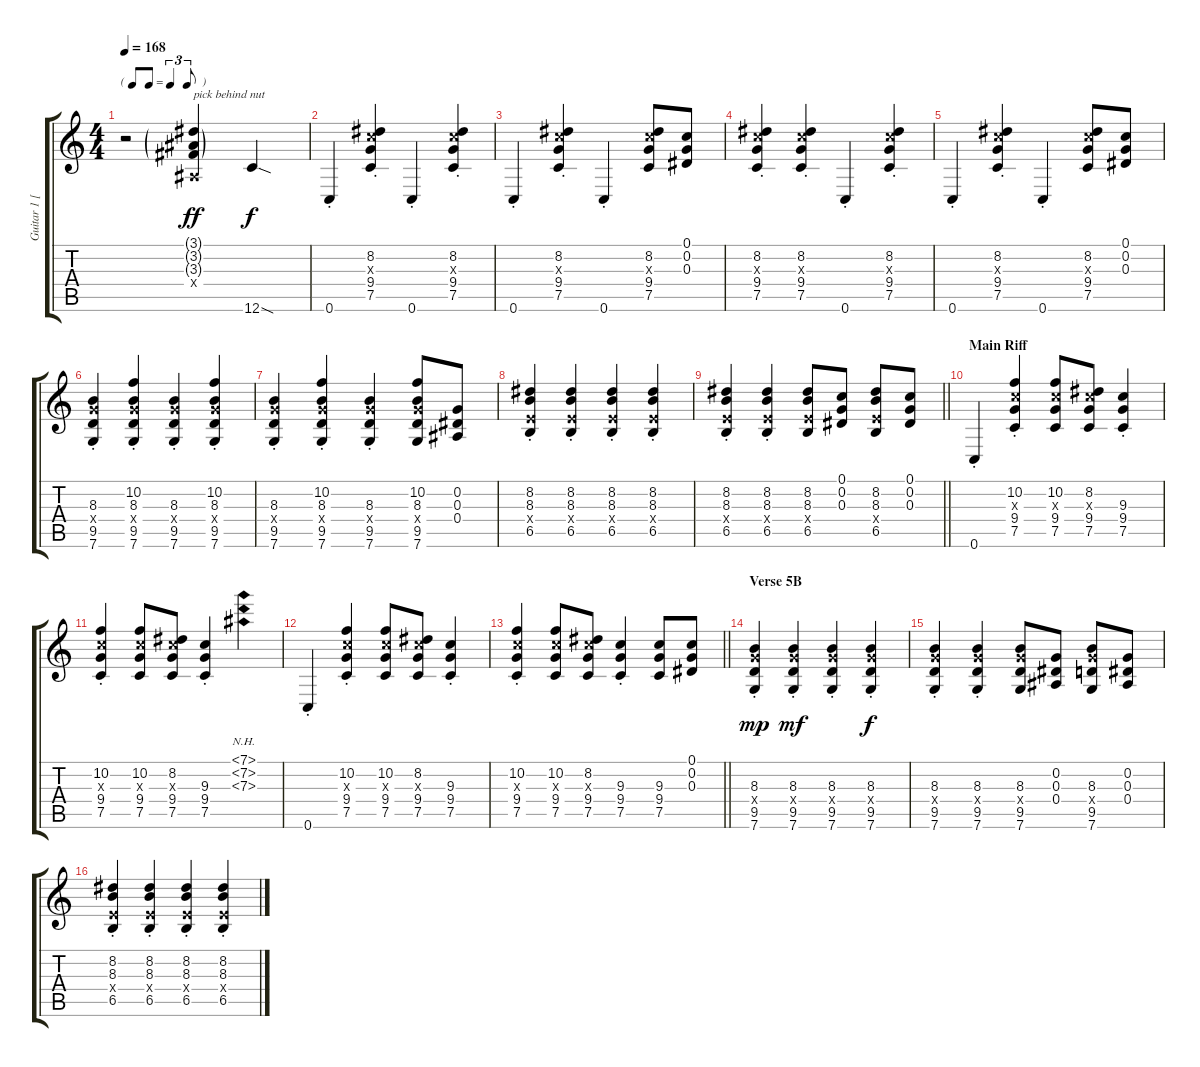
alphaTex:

\track ("Guitar 1 [Josh Homme]" "Guitar 1 [") {instrument overdrivenguitar}
\staff {score tabs}
\tuning (C4 G3 Eb3 Bb2 F2 C2) {hide}
\ts (4 4)
\tf triplet8th
\tempo 168
\clef g2
\ks c
r.2{dy f} (3.1{g} 3.2{g} 3.3{g} 0.4{x}).4{txt "pick behind nut" dy ff volume 13 balance 8 instrument guitarharmonics} 12.6{sod}.4{dy f instrument overdrivenguitar} |
0.6{st}.4 (8.2{st} 9.3{x} 9.4{st} 7.5{st}).4 0.6{st}.4 (8.2{st} 9.3{x} 9.4{st} 7.5{st}).4 |
0.6{st}.4 (8.2{st} 9.3{x} 9.4{st} 7.5{st}).4 0.6{st}.4 (8.2 9.3{x} 9.4 7.5).8 (0.1 0.2 0.3).8 |
(8.2{st} 9.3{x} 9.4{st} 7.5{st}).4 (8.2{st} 9.3{x} 9.4{st} 7.5{st}).4 0.6{st}.4 (8.2{st} 9.3{x} 9.4{st} 7.5{st}).4 |
0.6{st}.4 (8.2{st} 9.3{x} 9.4{st} 7.5{st}).4 0.6{st}.4 (8.2 9.3{x} 9.4 7.5).8 (0.1 0.2 0.3).8 |
(8.3{st} 9.4{x} 9.5{st} 7.6{st}).4 (10.2{st} 8.3{st} 9.4{x} 9.5{st} 7.6{st}).4 (8.3{st} 9.4{x} 9.5{st} 7.6{st}).4 (10.2{st} 8.3{st} 9.4{x} 9.5{st} 7.6{st}).4 |
(8.3{st} 9.4{x} 9.5{st} 7.6{st}).4 (10.2{st} 8.3{st} 9.4{x} 9.5{st} 7.6{st}).4 (8.3{st} 9.4{x} 9.5{st} 7.6{st}).4 (10.2 8.3 9.4{x} 9.5 7.6).8 (0.2 0.3 0.4).8 |
(8.2{st} 8.3{st} 6.4{x} 6.5{st}).4 (8.2{st} 8.3{st} 6.4{x} 6.5{st}).4 (8.2{st} 8.3{st} 6.4{x} 6.5{st}).4 (8.2{st} 8.3{st} 6.4{x} 6.5{st}).4 |
\barLineRight lightlight
(8.2{st} 8.3{st} 6.4{x} 6.5{st}).4 (8.2{st} 8.3{st} 6.4{x} 6.5{st}).4 (8.2 8.3 6.4{x} 6.5).8 (0.1 0.2 0.3).8 (8.2 8.3 6.4{x} 6.5).8 (0.1 0.2 0.3).8 |
\section ("" "Main Riff")
0.6{st}.4 (10.2{st} 9.3{x} 9.4{st} 7.5{st}).4 (10.2 9.3{x} 9.4 7.5).8 (8.2 9.3{x} 9.4 7.5).8 (9.3{st} 9.4{st} 7.5{st}).4 |
(10.2{st} 9.3{x} 9.4{st} 7.5{st}).4 (10.2 9.3{x} 9.4 7.5).8 (8.2 9.3{x} 9.4 7.5).8 (9.3{st} 9.4{st} 7.5{st}).4 (7.1{nh} 7.2{nh} 7.3{nh}).4 |
0.6{st}.4 (10.2{st} 9.3{x} 9.4{st} 7.5{st}).4 (10.2 9.3{x} 9.4 7.5).8 (8.2 9.3{x} 9.4 7.5).8 (9.3{st} 9.4{st} 7.5{st}).4 |
\barLineRight lightlight
(10.2{st} 9.3{x} 9.4{st} 7.5{st}).4 (10.2 9.3{x} 9.4 7.5).8 (8.2 9.3{x} 9.4 7.5).8 (9.3{st} 9.4{st} 7.5{st}).4 (9.3 9.4 7.5).8 (0.1 0.2 0.3).8 |
\section ("" "Verse 5B")
(8.3{st} 9.4{x} 9.5{st} 7.6{st}).4{dy mp} (8.3{st} 9.4{x} 9.5{st} 7.6{st}).4{dy mf} (8.3{st} 9.4{x} 9.5{st} 7.6{st}).4 (8.3{st} 9.4{x} 9.5{st} 7.6{st}).4{dy f} |
(8.3{st} 9.4{x} 9.5{st} 7.6{st}).4 (8.3{st} 9.4{x} 9.5{st} 7.6{st}).4 (8.3 9.4{x} 9.5 7.6).8 (0.2 0.3 0.4).8 (8.3 9.4{x} 9.5 7.6).8 (0.2 0.3 0.4).8 |
(8.2{st} 8.3{st} 6.4{x} 6.5{st}).4 (8.2{st} 8.3{st} 6.4{x} 6.5{st}).4 (8.2{st} 8.3{st} 6.4{x} 6.5{st}).4 (8.2{st} 8.3{st} 6.4{x} 6.5{st}).4
